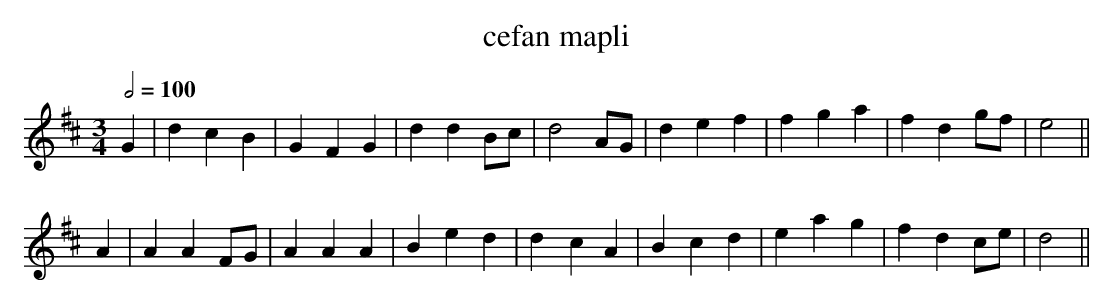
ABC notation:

X:1
T:cefan mapli
M:3/4
L:1/4
Q:1/2=100
K:D
G|dcB|GFG|ddB/c/|d2A/G/|def|fga|fdg/f/|e2||
A|AAF/G/|AAA|Bed|d-cA|Bcd|eag|fdc/e/|d2||
